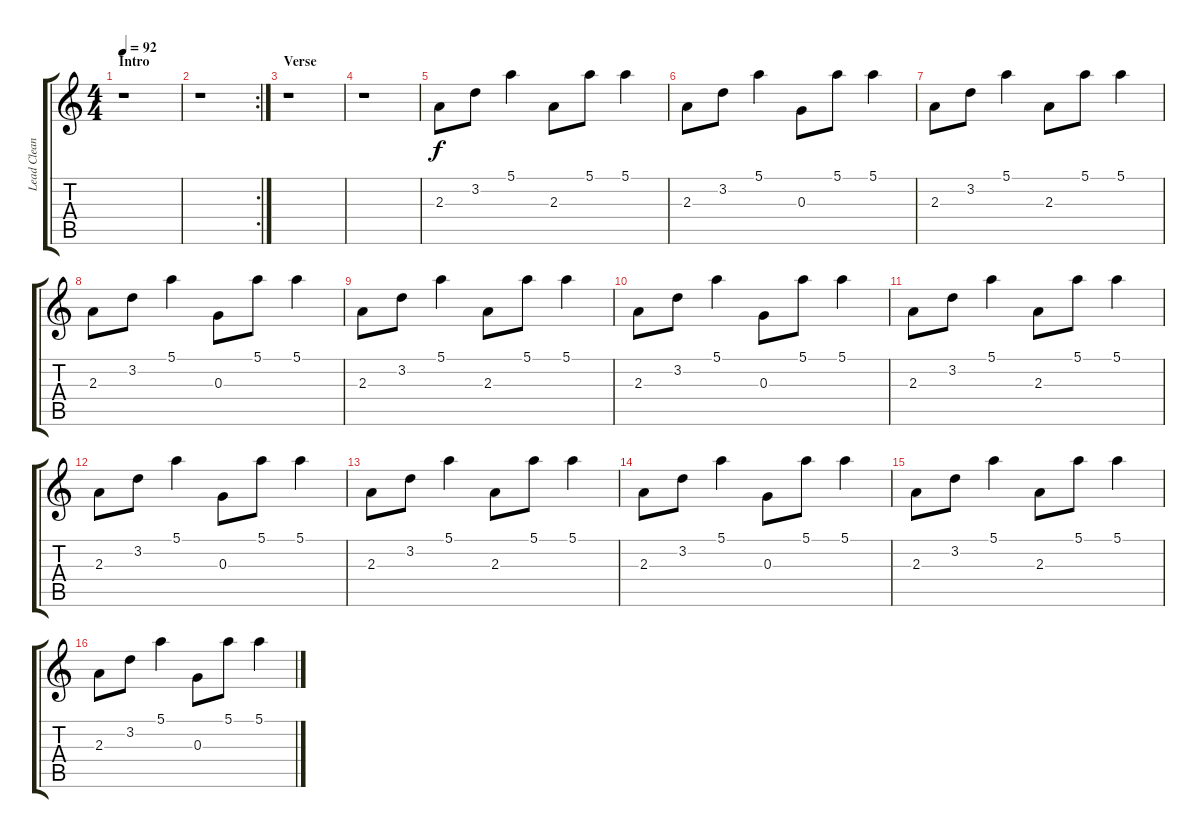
\track ("Lead Clean (Guitar 3)" "Lead Clean") {instrument electricguitarjazz}
\staff {score tabs}
\tuning (E4 B3 G3 D3 A2 E2) {hide}
\ts (4 4)
\section ("" "Intro")
\tempo 92
\clef g2
\ks c
r.1{dy f instrument electricguitarjazz} |
\rc 2
r.1 |
\section ("" "Verse")
r.1 |
r.1 |
2.3.8 3.2.8 5.1.4 2.3.8 5.1.8 5.1.4 |
2.3.8 3.2.8 5.1.4 0.3.8 5.1.8 5.1.4 |
2.3.8 3.2.8 5.1.4 2.3.8 5.1.8 5.1.4 |
2.3.8 3.2.8 5.1.4 0.3.8 5.1.8 5.1.4 |
2.3.8 3.2.8 5.1.4 2.3.8 5.1.8 5.1.4 |
2.3.8 3.2.8 5.1.4 0.3.8 5.1.8 5.1.4 |
2.3.8 3.2.8 5.1.4 2.3.8 5.1.8 5.1.4 |
2.3.8 3.2.8 5.1.4 0.3.8 5.1.8 5.1.4 |
2.3.8 3.2.8 5.1.4 2.3.8 5.1.8 5.1.4 |
2.3.8 3.2.8 5.1.4 0.3.8 5.1.8 5.1.4 |
2.3.8 3.2.8 5.1.4 2.3.8 5.1.8 5.1.4 |
2.3.8 3.2.8 5.1.4 0.3.8 5.1.8 5.1.4
